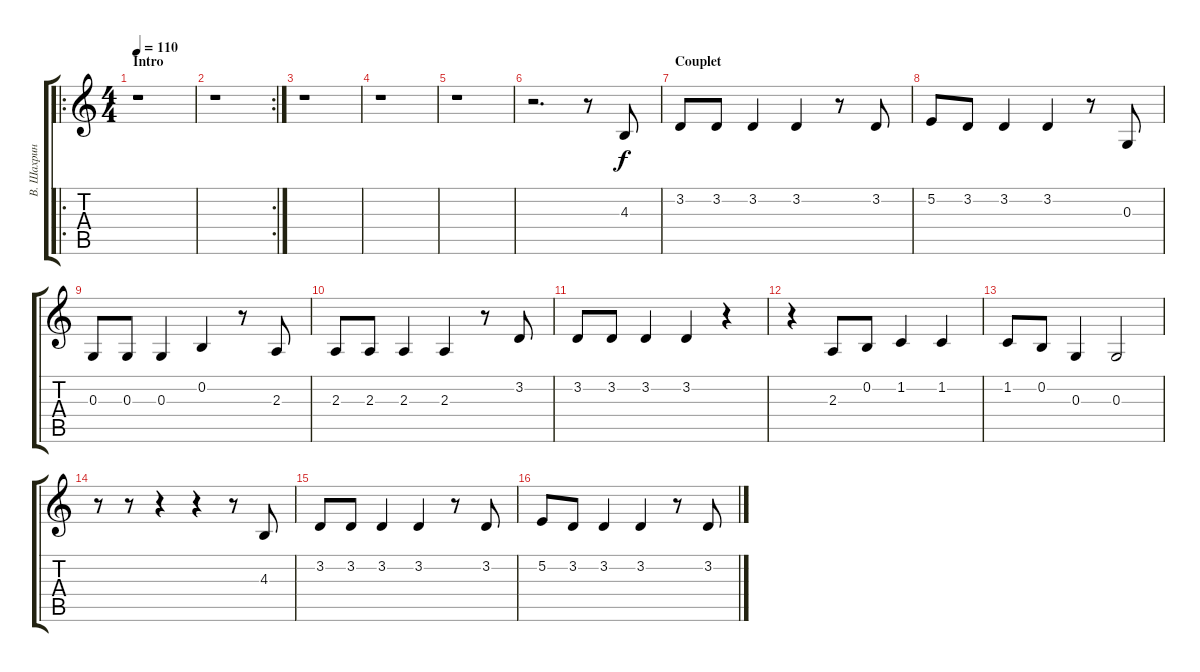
\track ("В. Шахрин (вокал)" "В. Шахрин ") {instrument voiceoohs}
\staff {score tabs}
\tuning (E4 B3 G3 D3 A2 E2) {hide}
\ro
\ts (4 4)
\section ("" "Intro")
\tempo 110
\clef g2
\ks c
r.1{dy f instrument voiceoohs} |
\rc 2
r.1 |
r.1 |
r.1 |
r.1 |
r.2{d} r.8 4.3.8 |
\section ("" "Couplet")
3.2.8 3.2.8 3.2.4 3.2.4 r.8 3.2.8 |
5.2.8 3.2.8 3.2.4 3.2.4 r.8 0.3.8 |
0.3.8 0.3.8 0.3.4 0.2.4 r.8 2.3.8 |
2.3.8 2.3.8 2.3.4 2.3.4 r.8 3.2.8 |
3.2.8 3.2.8 3.2.4 3.2.4 r.4 |
r.4 2.3.8 0.2.8 1.2.4 1.2.4 |
1.2.8 0.2.8 0.3.4 0.3.2 |
r.8 r.8 r.4 r.4 r.8 4.3.8 |
3.2.8 3.2.8 3.2.4 3.2.4 r.8 3.2.8 |
5.2.8 3.2.8 3.2.4 3.2.4 r.8 3.2.8
